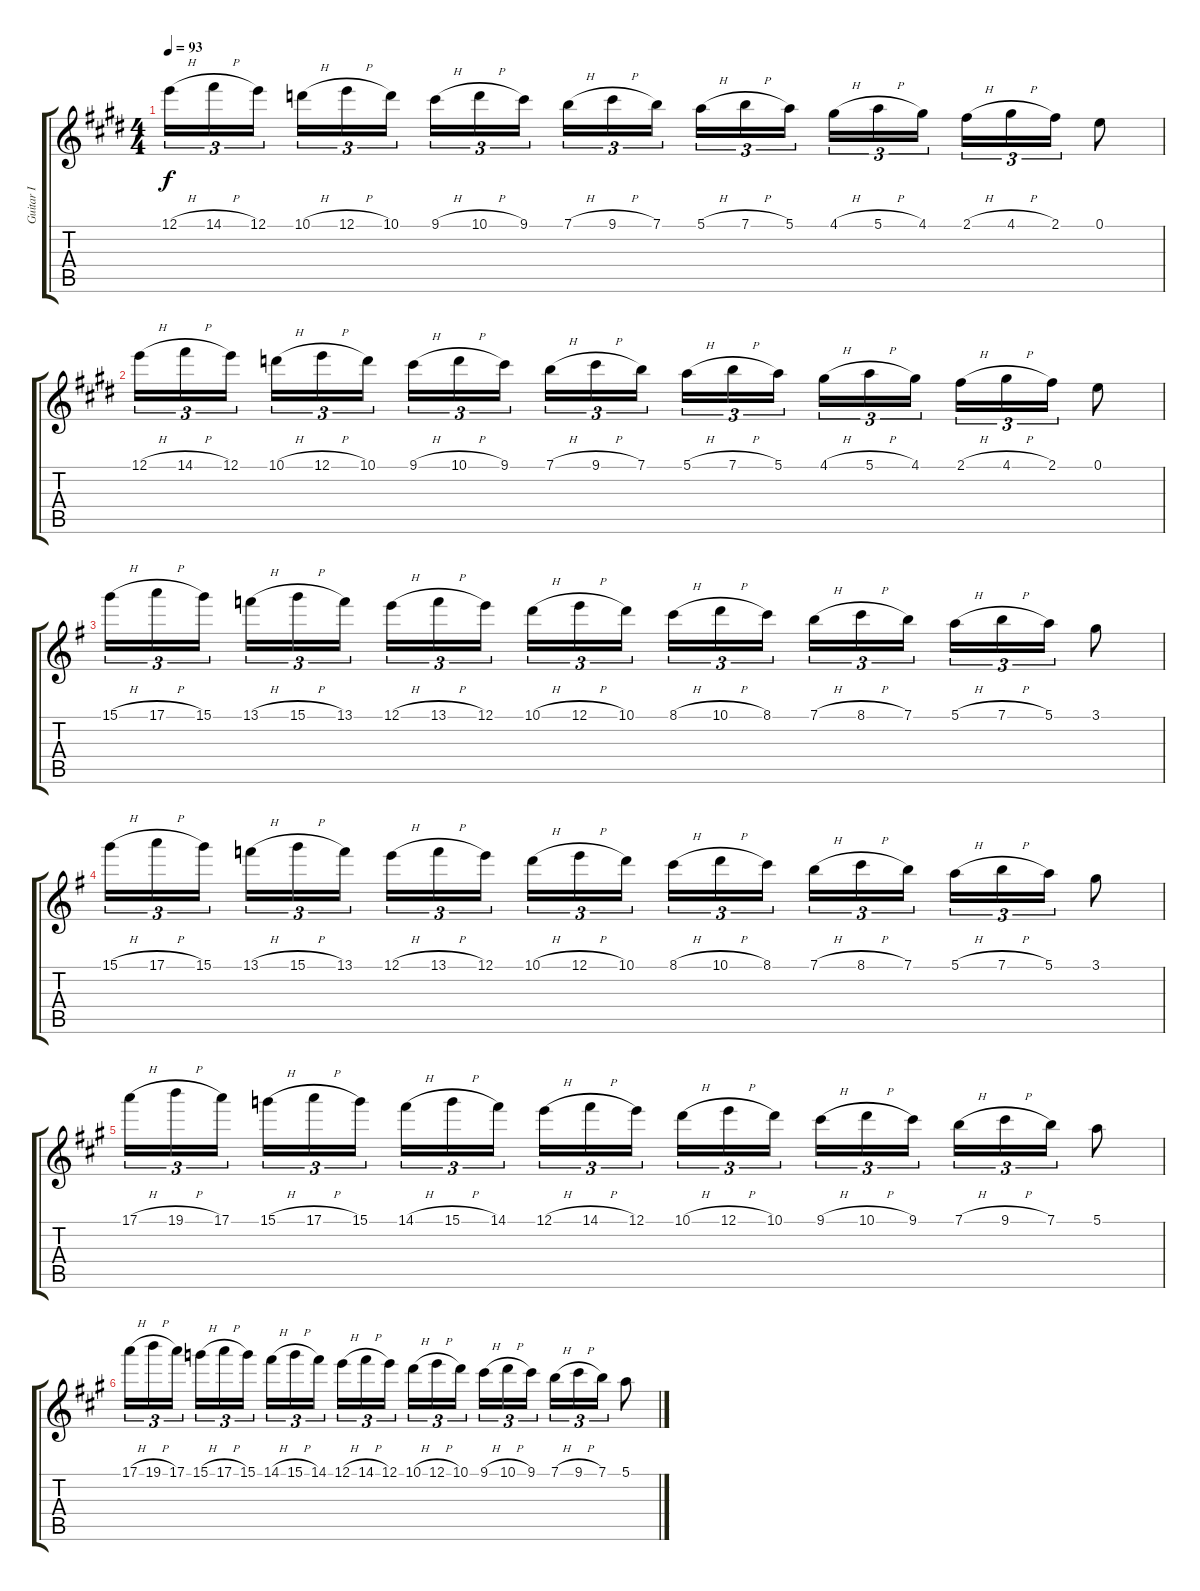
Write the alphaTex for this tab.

\track ("Guitar I" "Guitar I") {instrument distortionguitar}
\staff {score tabs}
\tuning (E4 B3 G3 D3 A2 E2) {hide}
\ts (4 4)
\tempo 93
\clef g2
\ks e
12.1{h}.16{tu (3 2) dy f volume 12 instrument distortionguitar} 14.1{h}.16{tu (3 2)} 12.1.16{tu (3 2) beam splitsecondary} 10.1{h}.16{tu (3 2)} 12.1{h}.16{tu (3 2)} 10.1.16{tu (3 2)} 9.1{h}.16{tu (3 2)} 10.1{h}.16{tu (3 2)} 9.1.16{tu (3 2) beam splitsecondary} 7.1{h}.16{tu (3 2)} 9.1{h}.16{tu (3 2)} 7.1.16{tu (3 2)} 5.1{h}.16{tu (3 2)} 7.1{h}.16{tu (3 2)} 5.1.16{tu (3 2) beam splitsecondary} 4.1{h}.16{tu (3 2)} 5.1{h}.16{tu (3 2)} 4.1.16{tu (3 2)} 2.1{h}.16{tu (3 2)} 4.1{h}.16{tu (3 2)} 2.1.16{tu (3 2)} 0.1.8 |
12.1{h}.16{tu (3 2)} 14.1{h}.16{tu (3 2)} 12.1.16{tu (3 2) beam splitsecondary} 10.1{h}.16{tu (3 2)} 12.1{h}.16{tu (3 2)} 10.1.16{tu (3 2)} 9.1{h}.16{tu (3 2)} 10.1{h}.16{tu (3 2)} 9.1.16{tu (3 2) beam splitsecondary} 7.1{h}.16{tu (3 2)} 9.1{h}.16{tu (3 2)} 7.1.16{tu (3 2)} 5.1{h}.16{tu (3 2)} 7.1{h}.16{tu (3 2)} 5.1.16{tu (3 2) beam splitsecondary} 4.1{h}.16{tu (3 2)} 5.1{h}.16{tu (3 2)} 4.1.16{tu (3 2)} 2.1{h}.16{tu (3 2)} 4.1{h}.16{tu (3 2)} 2.1.16{tu (3 2)} 0.1.8 |
\ks g
15.1{h}.16{tu (3 2) volume 14} 17.1{h}.16{tu (3 2)} 15.1.16{tu (3 2) beam splitsecondary} 13.1{h}.16{tu (3 2)} 15.1{h}.16{tu (3 2)} 13.1.16{tu (3 2)} 12.1{h}.16{tu (3 2)} 13.1{h}.16{tu (3 2)} 12.1.16{tu (3 2) beam splitsecondary} 10.1{h}.16{tu (3 2)} 12.1{h}.16{tu (3 2)} 10.1.16{tu (3 2)} 8.1{h}.16{tu (3 2)} 10.1{h}.16{tu (3 2)} 8.1.16{tu (3 2) beam splitsecondary} 7.1{h}.16{tu (3 2)} 8.1{h}.16{tu (3 2)} 7.1.16{tu (3 2)} 5.1{h}.16{tu (3 2)} 7.1{h}.16{tu (3 2)} 5.1.16{tu (3 2)} 3.1.8 |
15.1{h}.16{tu (3 2)} 17.1{h}.16{tu (3 2)} 15.1.16{tu (3 2) beam splitsecondary} 13.1{h}.16{tu (3 2)} 15.1{h}.16{tu (3 2)} 13.1.16{tu (3 2)} 12.1{h}.16{tu (3 2)} 13.1{h}.16{tu (3 2)} 12.1.16{tu (3 2) beam splitsecondary} 10.1{h}.16{tu (3 2)} 12.1{h}.16{tu (3 2)} 10.1.16{tu (3 2)} 8.1{h}.16{tu (3 2)} 10.1{h}.16{tu (3 2)} 8.1.16{tu (3 2) beam splitsecondary} 7.1{h}.16{tu (3 2)} 8.1{h}.16{tu (3 2)} 7.1.16{tu (3 2)} 5.1{h}.16{tu (3 2)} 7.1{h}.16{tu (3 2)} 5.1.16{tu (3 2)} 3.1.8 |
\ks a
17.1{h}.16{tu (3 2)} 19.1{h}.16{tu (3 2)} 17.1.16{tu (3 2) beam splitsecondary} 15.1{h}.16{tu (3 2)} 17.1{h}.16{tu (3 2)} 15.1.16{tu (3 2)} 14.1{h}.16{tu (3 2)} 15.1{h}.16{tu (3 2)} 14.1.16{tu (3 2) beam splitsecondary} 12.1{h}.16{tu (3 2)} 14.1{h}.16{tu (3 2)} 12.1.16{tu (3 2)} 10.1{h}.16{tu (3 2)} 12.1{h}.16{tu (3 2)} 10.1.16{tu (3 2) beam splitsecondary} 9.1{h}.16{tu (3 2)} 10.1{h}.16{tu (3 2)} 9.1.16{tu (3 2)} 7.1{h}.16{tu (3 2)} 9.1{h}.16{tu (3 2)} 7.1.16{tu (3 2)} 5.1.8 |
17.1{h}.16{tu (3 2)} 19.1{h}.16{tu (3 2)} 17.1.16{tu (3 2) beam splitsecondary} 15.1{h}.16{tu (3 2)} 17.1{h}.16{tu (3 2)} 15.1.16{tu (3 2)} 14.1{h}.16{tu (3 2)} 15.1{h}.16{tu (3 2)} 14.1.16{tu (3 2) beam splitsecondary} 12.1{h}.16{tu (3 2)} 14.1{h}.16{tu (3 2)} 12.1.16{tu (3 2)} 10.1{h}.16{tu (3 2)} 12.1{h}.16{tu (3 2)} 10.1.16{tu (3 2) beam splitsecondary} 9.1{h}.16{tu (3 2)} 10.1{h}.16{tu (3 2)} 9.1.16{tu (3 2)} 7.1{h}.16{tu (3 2)} 9.1{h}.16{tu (3 2)} 7.1.16{tu (3 2)} 5.1.8
